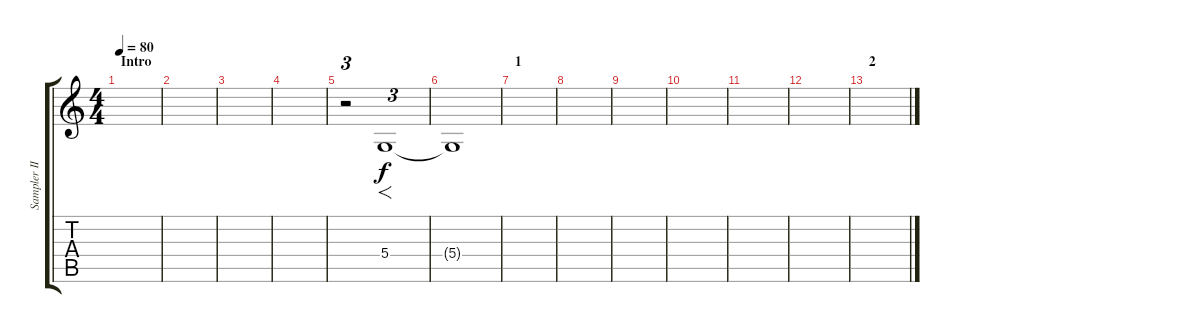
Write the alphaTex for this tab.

\track ("Sampler II" "Sampler II") {instrument pad2warm}
\staff {score tabs}
\tuning (E4 B3 G3 D3 A2 E2) {hide}
\ts (4 4)
\section ("" "Intro")
\tempo 80
\clef g2
\ks c
|
|
|
|
r.2{tu (3 2)} 5.4.1{f tu (3 2)} |
5.4{t}.1 |
\section ("" "1")
|
|
|
|
|
|
\section ("" "2")
